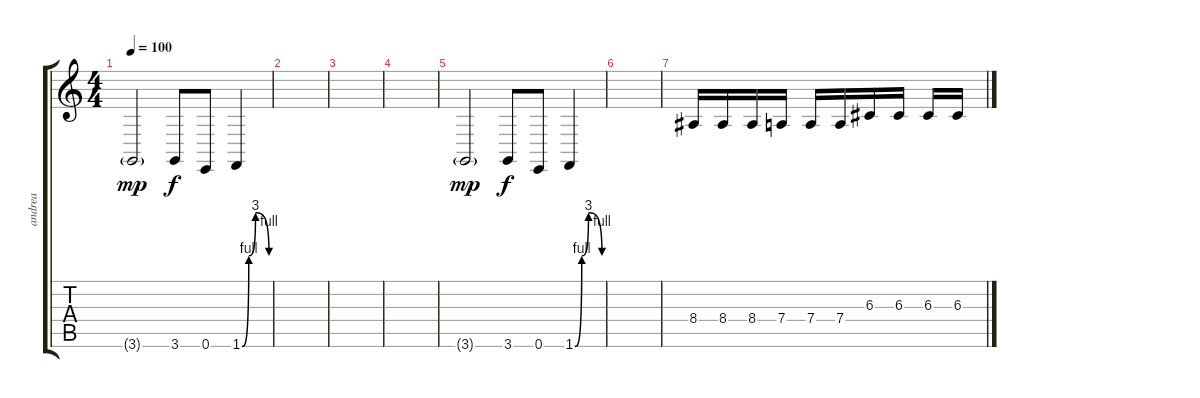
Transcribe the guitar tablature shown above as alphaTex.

\track ("andrea" "andrea") {instrument cello}
\staff {score tabs}
\tuning (E4 B3 G3 D3 A2 E2) {hide}
\ts (4 4)
\tempo 100
\clef g2
\ks c
3.6{g}.2{dy mp} 3.6.8{dy f} 0.6.8 1.6{be (custom 0 0 15 4 30 12 60 4)}.4 |
|
|
|
3.6{g}.2{dy mp} 3.6.8{dy f} 0.6.8 1.6{be (custom 0 0 15 4 30 12 60 4)}.4 |
|
8.4.16 8.4.16 8.4.16 7.4.16 7.4.16 7.4.16 6.3.16 6.3.16 6.3.16 6.3.16
